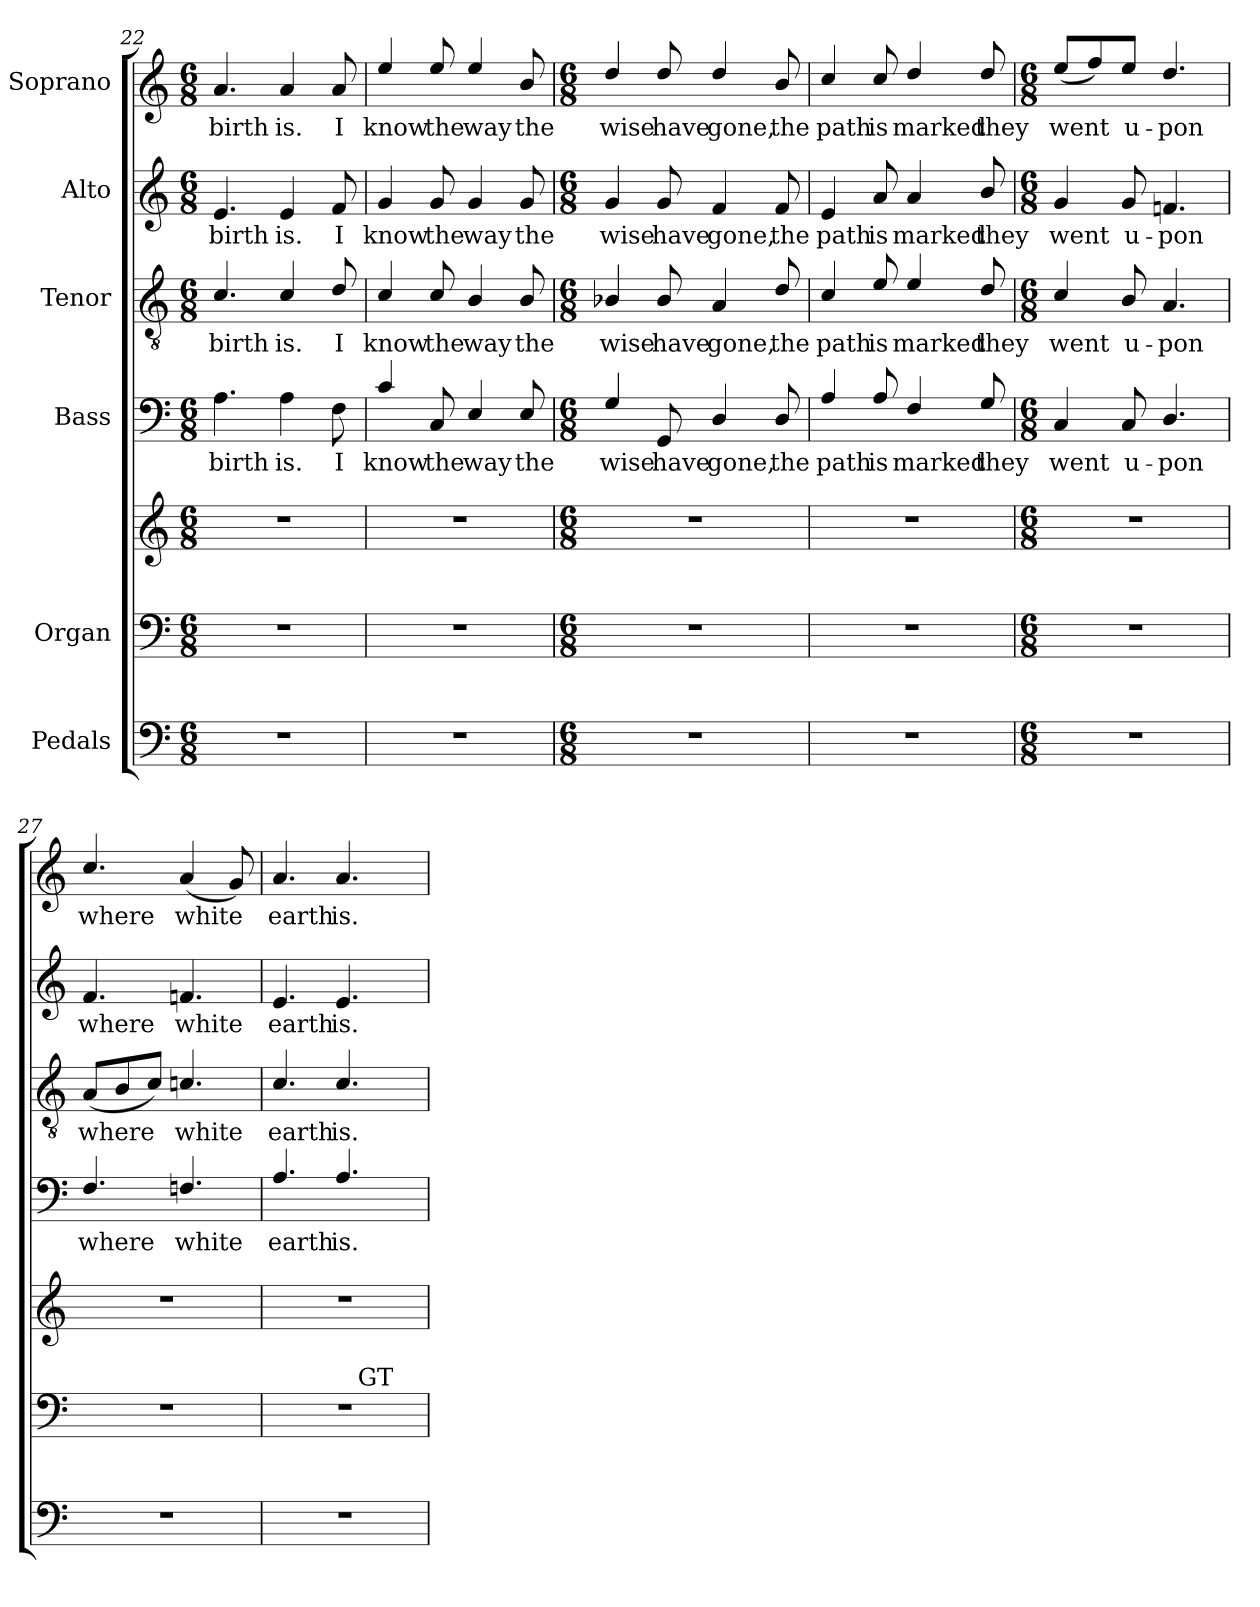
**kern	**kern	**kern	**kern	**text	**kern	**text	**kern	**text	**kern	**text
*part6	*part5	*part5	*part4	*part4	*part3	*part3	*part2	*part2	*part1	*part1
*staff7	*staff6	*staff5	*staff4	*staff4	*staff3	*staff3	*staff2	*staff2	*staff1	*staff1
*I"Pedals	*I"Organ	*	*I"Bass	*	*I"Tenor	*	*I"Alto	*	*I"Soprano	*
*clefF4	*clefF4	*clefG2	*clefF4	*	*clefGv2	*	*clefG2	*	*clefG2	*
*M6/8	*M6/8	*M6/8	*M6/8	*	*M6/8	*	*M6/8	*	*M6/8	*
=22	=22	=22	=22	=22	=22	=22	=22	=22	=22	=22
!LO:N:vis=1	!LO:N:vis=1	!LO:N:vis=1	!	!LO:LY:b:cj	!	!LO:LY:b:cj	!	!LO:LY:b:cj	!	!LO:LY:b:cj
2.r	2.r	2.r	4.A\	birth	4.c/	birth	4.e/	birth	4.a/	birth
!	!	!	!	!LO:LY:b:cj	!	!LO:LY:b:cj	!	!LO:LY:b:cj	!	!LO:LY:b:cj
.	.	.	4A\	is.	4c/	is.	4e/	is.	4a/	is.
!	!	!	!	!LO:LY:b:cj	!	!LO:LY:b:cj	!	!LO:LY:b:cj	!	!LO:LY:b:cj
.	.	.	8F\	I	8d/	I	8f/	I	8a/	I
=23	=23	=23	=23	=23	=23	=23	=23	=23	=23	=23
!LO:N:vis=1	!LO:N:vis=1	!LO:N:vis=1	!	!LO:LY:b:cj	!	!LO:LY:b:cj	!	!LO:LY:b:cj	!	!LO:LY:b:cj
2.r	2.r	2.r	4c/	know	4c/	know	4g/	know	4ee/	know
!	!	!	!	!LO:LY:b:cj	!	!LO:LY:b:cj	!	!LO:LY:b:cj	!	!LO:LY:b:cj
.	.	.	8C/	the	8c/	the	8g/	the	8ee/	the
!	!	!	!	!LO:LY:b:cj	!	!LO:LY:b:cj	!	!LO:LY:b:cj	!	!LO:LY:b:cj
.	.	.	4E/	way	4B/	way	4g/	way	4ee/	way
!	!	!	!	!LO:LY:b:cj	!	!LO:LY:b:cj	!	!LO:LY:b:cj	!	!LO:LY:b:cj
.	.	.	8E/	the	8B/	the	8g/	the	8b/	the
!!LO:PB:g=z
=24	=24	=24	=24	=24	=24	=24	=24	=24	=24	=24
*M6/8	*M6/8	*M6/8	*M6/8	*	*M6/8	*	*M6/8	*	*M6/8	*
!LO:N:vis=1	!LO:N:vis=1	!LO:N:vis=1	!	!LO:LY:b:cj	!	!LO:LY:b:cj	!	!LO:LY:b:cj	!	!LO:LY:b:cj
2.r	2.r	2.r	4G/	wise	4B-X/	wise	4g/	wise	4dd/	wise
!	!	!	!	!LO:LY:b:cj	!	!LO:LY:b:cj	!	!LO:LY:b:cj	!	!LO:LY:b:cj
.	.	.	8GG/	have	8B-/	have	8g/	have	8dd/	have
!	!	!	!	!LO:LY:b:cj	!	!LO:LY:b:cj	!	!LO:LY:b:cj	!	!LO:LY:b:cj
.	.	.	4D/	gone,	4A/	gone,	4f/	gone,	4dd/	gone,
!	!	!	!	!LO:LY:b:cj	!	!LO:LY:b:cj	!	!LO:LY:b:cj	!	!LO:LY:b:cj
.	.	.	8D/	the	8d/	the	8f/	the	8b/	the
=25	=25	=25	=25	=25	=25	=25	=25	=25	=25	=25
!LO:N:vis=1	!LO:N:vis=1	!LO:N:vis=1	!	!LO:LY:b:cj	!	!LO:LY:b:cj	!	!LO:LY:b:cj	!	!LO:LY:b:cj
2.r	2.r	2.r	4A/	path	4c/	path	4e/	path	4cc/	path
!	!	!	!	!LO:LY:b:cj	!	!LO:LY:b:cj	!	!LO:LY:b:cj	!	!LO:LY:b:cj
.	.	.	8A/	is	8e/	is	8a/	is	8cc/	is
!	!	!	!	!LO:LY:b:cj	!	!LO:LY:b:cj	!	!LO:LY:b:cj	!	!LO:LY:b:cj
.	.	.	4F/	marked	4e/	marked	4a/	marked	4dd/	marked
!	!	!	!	!LO:LY:b:cj	!	!LO:LY:b:cj	!	!LO:LY:b:cj	!	!LO:LY:b:cj
.	.	.	8G/	they	8d/	they	8b/	they	8dd/	they
!!LO:LB:g=z
=26	=26	=26	=26	=26	=26	=26	=26	=26	=26	=26
*M6/8	*M6/8	*M6/8	*M6/8	*	*M6/8	*	*M6/8	*	*M6/8	*
!LO:N:vis=1	!LO:N:vis=1	!LO:N:vis=1	!	!LO:LY:b:cj	!	!LO:LY:b:cj	!	!LO:LY:b:cj	!	!LO:LY:b:cj
2.r	2.r	2.r	4C/	went	4c/	went	4g/	went	(<8ee/L	went
.	.	.	.	.	.	.	.	.	8ff/)	.
!	!	!	!	!LO:LY:b:cj	!	!LO:LY:b:cj	!	!LO:LY:b:cj	!	!LO:LY:b:rj
.	.	.	8C/	u-	8B/	u-	8g/	u-	8ee/J	u-
!	!	!	!	!LO:LY:b:cj	!	!LO:LY:b:cj	!	!LO:LY:b:cj	!	!LO:LY:b:rj
.	.	.	4.D/	-pon	4.A/	-pon	4.fn/	-pon	4.dd/	-pon
=27	=27	=27	=27	=27	=27	=27	=27	=27	=27	=27
!LO:N:vis=1	!LO:N:vis=1	!LO:N:vis=1	!	!LO:LY:b:cj	!	!LO:LY:b:cj	!	!LO:LY:b:cj	!	!LO:LY:b:rj
2.r	2.r	2.r	4.F/	where	(<8A/L	where	4.f/	where	4.cc/	where
.	.	.	.	.	8B/	.	.	.	.	.
.	.	.	.	.	8c/J)	.	.	.	.	.
!	!	!	!	!LO:LY:b:cj	!	!LO:LY:b:rj	!	!LO:LY:b:cj	!	!LO:LY:b:rj
.	.	.	4.Fn/	white	4.cn/	white	4.fn/	white	(<4a/	white
.	.	.	.	.	.	.	.	.	8g/)	.
=28	=28	=28	=28	=28	=28	=28	=28	=28	=28	=28
!LO:N:vis=1	!LO:N:vis=1	!LO:N:vis=1	!	!LO:LY:b:cj	!	!LO:LY:b	!	!LO:LY:b:cj	!	!LO:LY:b:cj
*	*^	*	*	*	*	*	*	*	*	*
2.r	2.r	4..ryy	2.r	4.A/	earth	4.c/	earth	4.e/	earth	4.a/	earth
!	!	!	!	!	!LO:LY:b:cj	!	!LO:LY:b	!	!LO:LY:b:cj	!	!LO:LY:b
.	.	.	.	4.A/	is.	4.c/	is.	4.e/	is.	4.a/	is.
!	!	!LO:TX:a:t=GT	!	!	!	!	!	!	!	!	!
.	.	4ryy	.	.	.	.	.	.	.	.	.
.	.	16ryy	.	.	.	.	.	.	.	.	.
*	*v	*v	*	*	*	*	*	*	*	*	*
=	=	=	=	=	=	=	=	=	=	=
*-	*-	*-	*-	*-	*-	*-	*-	*-	*-	*-
